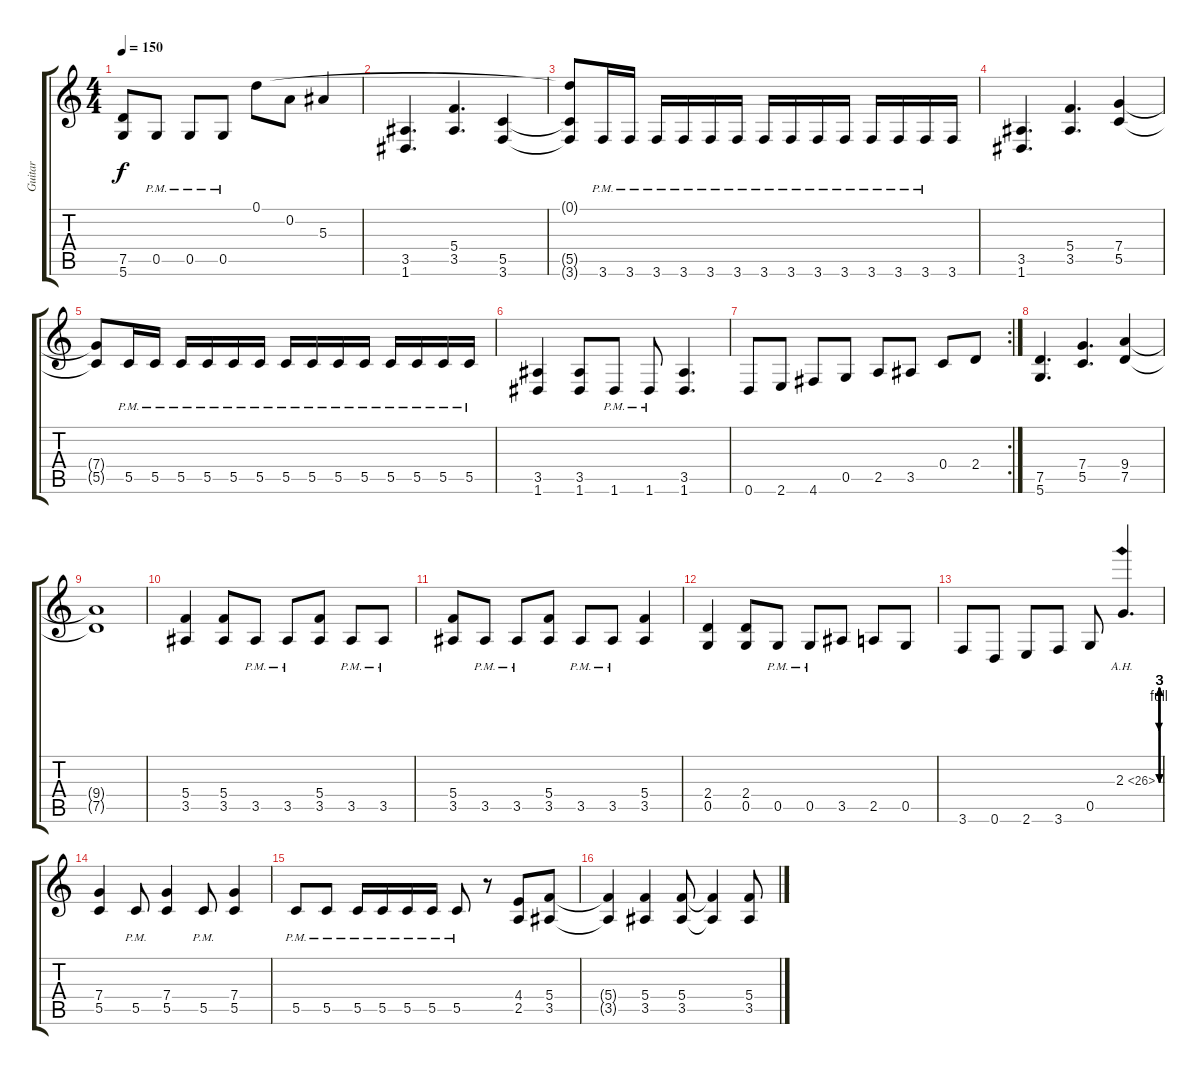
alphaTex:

\track ("Guitar" "Guitar") {instrument distortionguitar}
\staff {score tabs}
\tuning (D4 A3 F3 C3 G2 D2) {hide}
\ts (4 4)
\tempo 150
\clef g2
\ks c
(7.5{t} 5.6{t}).8{dy f} 0.5{pm}.8 0.5{pm}.8 0.5{pm}.8 0.1.8 0.2.8 5.3.4 |
(3.5 1.6).4{d} (5.4 3.5).4{d} (5.5 3.6).4 |
(0.1{t} 5.5{t} 3.6{t}).8 3.6{pm}.16 3.6{pm}.16 3.6{pm}.16 3.6{pm}.16 3.6{pm}.16 3.6{pm}.16 3.6{pm}.16 3.6{pm}.16 3.6{pm}.16 3.6{pm}.16 3.6{pm}.16 3.6{pm}.16 3.6{pm}.16 3.6.16 |
(3.5 1.6).4{d} (5.4 3.5).4{d} (7.4 5.5).4 |
(7.4{t} 5.5{t}).8 5.5{pm}.16 5.5{pm}.16 5.5{pm}.16 5.5{pm}.16 5.5{pm}.16 5.5{pm}.16 5.5{pm}.16 5.5{pm}.16 5.5{pm}.16 5.5{pm}.16 5.5{pm}.16 5.5{pm}.16 5.5{pm}.16 5.5{pm}.16 |
(3.5 1.6).4 (3.5 1.6).8 1.6{pm}.8 1.6{pm}.8 (3.5 1.6).4{d} |
\rc 2
0.6.8 2.6.8 4.6.8 0.5.8 2.5.8 3.5.8 0.4.8 2.4.8 |
(7.5 5.6).4{d} (7.4 5.5).4{d} (9.4 7.5).4 |
(9.4{t} 7.5{t}).1 |
(5.4 3.5).4 (5.4 3.5).8 3.5{pm}.8 3.5{pm}.8 (5.4 3.5).8 3.5{pm}.8 3.5{pm}.8 |
(5.4 3.5).8 3.5{pm}.8 3.5{pm}.8 (5.4 3.5).8 3.5{pm}.8 3.5{pm}.8 (5.4 3.5).4 |
(2.4 0.5).4 (2.4 0.5).8 0.5{pm}.8 0.5{pm}.8 3.5.8 2.5.8 0.5.8 |
3.6.8 0.6.8 2.6.8 3.6.8 0.5.8 2.3{be (custom 0 0 10 12 20 0 30 12 40 0 50 12 60 4) ah 24}.4{d volume 9} |
(7.4 5.5).4{volume 13} 5.5{pm}.8 (7.4 5.5).4 5.5{pm}.8 (7.4 5.5).4 |
5.5{pm}.8 5.5{pm}.8 5.5{pm}.16 5.5{pm}.16 5.5{pm}.16 5.5{pm}.16 5.5{pm}.8 r.8 (4.4 2.5).8 (5.4 3.5).8 |
(5.4{t} 3.5{t}).4 (5.4 3.5).4 (5.4 3.5).8 (5.4{t} 3.5{t}).4 (5.4 3.5).8
